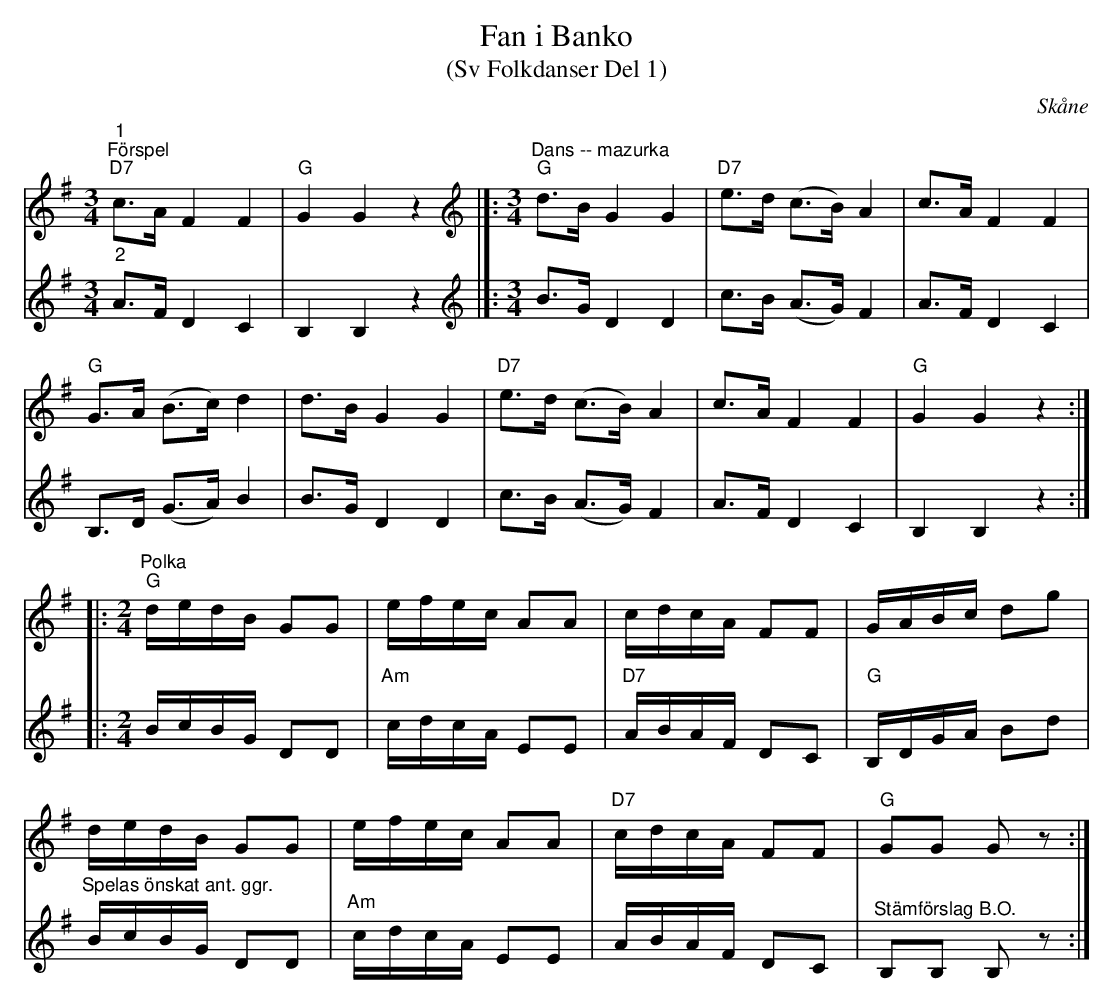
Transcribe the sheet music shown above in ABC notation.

X:1
T:Fan i Banko
T:(Sv Folkdanser Del 1)
O:Skåne
L:1/8
M:3/4
K:G
V:1
"^1""^Förspel""D7" c>A F2 F2 |"G" G2 G2 z2 |]: [K:G][M:3/4][K:treble]"^Dans -- mazurka""G" d>B G2 G2 |"D7" e>d (c>B) A2 | c>A F2 F2 |
"G" G>A (B>c) d2 | d>B G2 G2 |"D7" e>d (c>B) A2 | c>A F2 F2 |"G" G2 G2 z2 ::
[M:2/4]"^Polka""G" d/e/d/B/ GG | e/f/e/c/ AA | c/d/c/A/ FF | G/A/B/c/ dg |
d/e/d/B/ GG | e/f/e/c/ AA |"D7" c/d/c/A/ FF |"G" GG G z :|
V:2
"^2" A>F D2 C2 | B,2 B,2 z2 |]:[K:G][M:3/4][K:treble] B>G D2 D2 | c>B (A>G) F2 | A>F D2 C2 |
B,>D (G>A) B2 | B>G D2 D2 |  c>B (A>G) F2 | A>F D2 C2 | B,2 B,2 z2 ::
[M:2/4] B/c/B/G/ DD | "Am" c/d/c/A/ EE |"D7" A/B/A/F/ DC |"G" B,/D/G/A/ Bd |
"^Spelas önskat ant. ggr." B/c/B/G/ DD | "Am" c/d/c/A/ EE | A/B/A/F/ DC | "^Stämförslag B.O."  B,B, B, z :|
